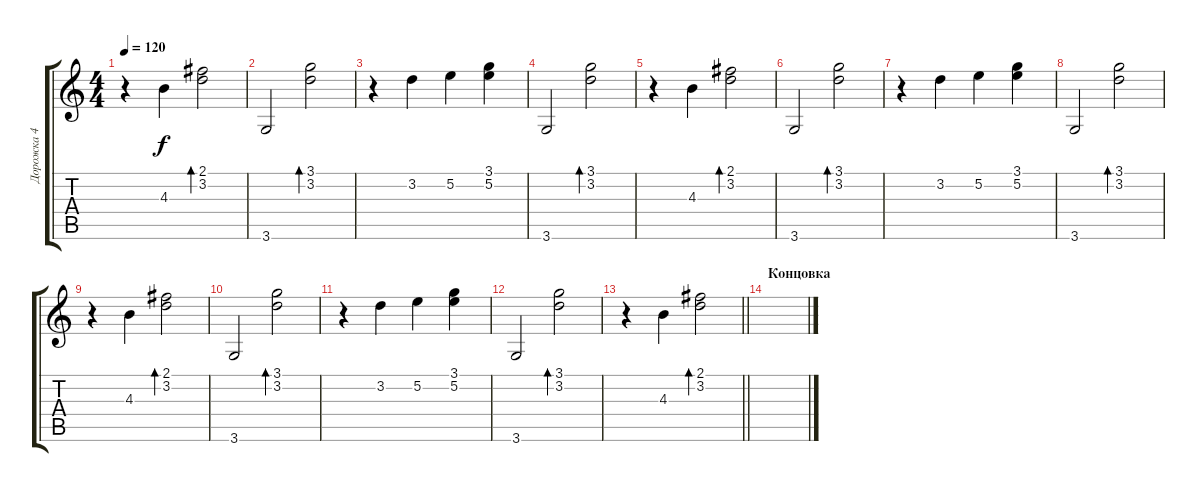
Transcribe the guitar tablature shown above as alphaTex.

\track ("Дорожка 4" "Дорожка 4") {instrument electricbassfinger}
\staff {score tabs}
\tuning (E4 B3 G3 D3 A2 E2) {hide}
\ts (4 4)
\tempo 120
\clef g2
\ks c
r.4{dy f} 4.3.4 (2.1 3.2).2{bd 120} |
3.6.2 (3.1 3.2).2{bd 120} |
r.4 3.2.4 5.2.4 (3.1 5.2).4 |
3.6.2 (3.1 3.2).2{bd 120} |
r.4 4.3.4 (2.1 3.2).2{bd 120} |
3.6.2 (3.1 3.2).2{bd 120} |
r.4 3.2.4 5.2.4 (3.1 5.2).4 |
3.6.2 (3.1 3.2).2{bd 120} |
r.4 4.3.4 (2.1 3.2).2{bd 120} |
3.6.2 (3.1 3.2).2{bd 120} |
r.4 3.2.4 5.2.4 (3.1 5.2).4 |
3.6.2 (3.1 3.2).2{bd 120} |
\barLineRight lightlight
r.4 4.3.4 (2.1 3.2).2{bd 120} |
\section ("" "Концовка")
